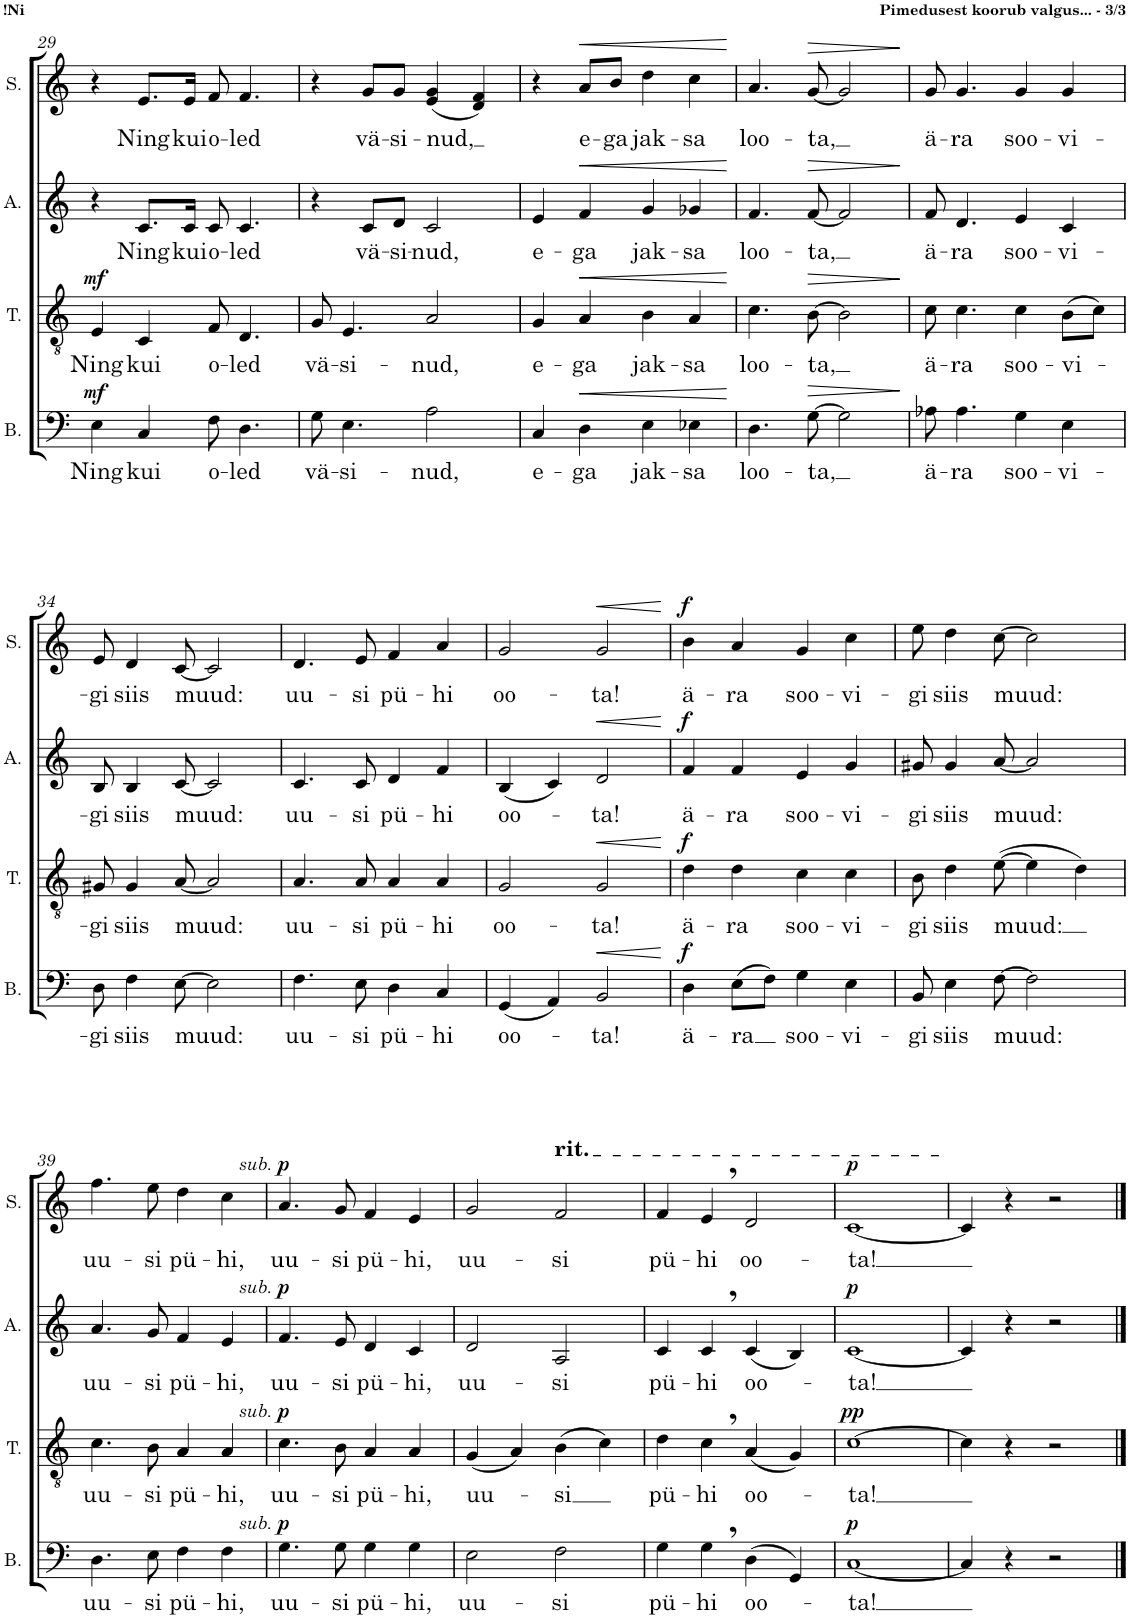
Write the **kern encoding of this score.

**kern	**text	**dynam	**kern	**text	**dynam	**kern	**text	**dynam	**kern	**text	**dynam
*part4	*part4	*part4	*part3	*part3	*part3	*part2	*part2	*part2	*part1	*part1	*part1
*staff4	*staff4	*staff4	*staff3	*staff3	*staff3	*staff2	*staff2	*staff2	*staff1	*staff1	*staff1
*I"Bass	*	*	*I"Tenor	*	*	*I"Alt	*	*	*I"Sopran	*	*
*I'B.	*	*	*I'T.	*	*	*I'A.	*	*	*I'S.	*	*
!!LO:PB:g=z
*clefF4	*	*	*clefGv2	*	*	*clefG2	*	*	*clefG2	*	*
*k[]	*	*	*k[]	*	*	*k[]	*	*	*k[]	*	*
*M4/4	*	*	*M4/4	*	*	*M4/4	*	*	*M4/4	*	*
=29	=29	=29	=29	=29	=29	=29	=29	=29	=29	=29	=29
!	!LO:LY:b	!LO:DY:a	!	!LO:LY:b	!LO:DY:a	!	!	!	!	!	!
4E\	Ning	mf	4E/	Ning	mf	4r	.	.	4r	.	.
!	!LO:LY:b	!	!	!LO:LY:b	!	!	!LO:LY:b	!	!	!LO:LY:b	!
4C/	kui	.	4C/	kui	.	8.c/L	Ning	.	8.e/L	Ning	.
!	!	!	!	!	!	!	!LO:LY:b	!	!	!LO:LY:b	!
.	.	.	.	.	.	16c/Jk	kui	.	16e/Jk	kui	.
!	!LO:LY:b	!	!	!LO:LY:b	!	!	!LO:LY:b	!	!	!LO:LY:b	!
8F\	o-	.	8F/	o-	.	8c/	o-	.	8f/	o-	.
!	!LO:LY:b	!	!	!LO:LY:b	!	!	!LO:LY:b	!	!	!LO:LY:b	!
4.D\	-led	.	4.D/	-led	.	4.c/	-led	.	4.f/	-led	.
=30	=30	=30	=30	=30	=30	=30	=30	=30	=30	=30	=30
!	!LO:LY:b	!	!	!LO:LY:b	!	!	!	!	!	!	!
8G\	vä-	.	8G/	vä-	.	4r	.	.	4r	.	.
!	!LO:LY:b	!	!	!LO:LY:b	!	!	!	!	!	!	!
4.E\	-si-	.	4.E/	-si-	.	.	.	.	.	.	.
!	!	!	!	!	!	!	!LO:LY:b	!	!	!LO:LY:b	!
.	.	.	.	.	.	8c/L	vä-	.	8g/L	vä-	.
!	!	!	!	!	!	!	!LO:LY:b	!	!	!LO:LY:b	!
.	.	.	.	.	.	8d/J	-si-	.	8g/J	-si-	.
!	!LO:LY:b	!	!	!LO:LY:b	!	!	!LO:LY:b	!	!	!LO:LY:b	!
2A\	-nud,	.	2A/	-nud,	.	2c/	-nud,	.	(4e/ 4g/	-nud,	.
.	.	.	.	.	.	.	.	.	4d/ 4f/)	.	.
=31	=31	=31	=31	=31	=31	=31	=31	=31	=31	=31	=31
!	!LO:LY:b	!	!	!LO:LY:b	!	!	!LO:LY:b	!	!	!	!
4C/	e-	.	4G/	e-	.	4e/	e-	.	4r	.	.
!	!LO:LY:b	!LO:HP:b	!	!LO:LY:b	!LO:HP:b	!	!LO:LY:b	!LO:HP:b	!	!LO:LY:b	!LO:HP:b
4D\	-ga	<	4A/	-ga	<	4f/	-ga	<	8a/L	e-	<
!	!	!	!	!	!	!	!	!	!	!LO:LY:b	!
.	.	.	.	.	.	.	.	.	8b/J	-ga	.
!	!LO:LY:b	!	!	!LO:LY:b	!	!	!LO:LY:b	!	!	!LO:LY:b	!
4E\	jak-	.	4B\	jak-	.	4g/	jak-	.	4dd\	jak-	.
!	!LO:LY:b	!	!	!LO:LY:b	!	!	!LO:LY:b	!	!	!LO:LY:b	!
4E-X\	-sa	.	4A/	-sa	.	4g-X/	-sa	.	4cc\	-sa	.
.	.	[	.	.	[	.	.	[	.	.	[
=32	=32	=32	=32	=32	=32	=32	=32	=32	=32	=32	=32
!	!LO:LY:b	!	!	!LO:LY:b	!	!	!LO:LY:b	!	!	!LO:LY:b	!
4.D\	loo-	.	4.c\	loo-	.	4.f/	loo-	.	4.a/	loo-	.
!	!LO:LY:b	!LO:HP:b	!	!LO:LY:b	!LO:HP:b	!	!LO:LY:b	!LO:HP:b	!	!LO:LY:b	!LO:HP:b
[8G\	-ta,	>	[8B\	-ta,	>	[8f/	-ta,	>	[8g/	-ta,	>
2G\]	.	.	2B\]	.	.	2f/]	.	.	2g/]	.	.
.	.	]	.	.	]	.	.	]	.	.	]
=33	=33	=33	=33	=33	=33	=33	=33	=33	=33	=33	=33
!	!LO:LY:b	!	!	!LO:LY:b	!	!	!LO:LY:b	!	!	!LO:LY:b	!
8A-X\	ä-	.	8c\	ä-	.	8f/	ä-	.	8g/	ä-	.
!	!LO:LY:b	!	!	!LO:LY:b	!	!	!LO:LY:b	!	!	!LO:LY:b	!
4.A-\	-ra	.	4.c\	-ra	.	4.d/	-ra	.	4.g/	-ra	.
!	!LO:LY:b	!	!	!LO:LY:b	!	!	!LO:LY:b	!	!	!LO:LY:b	!
4G\	soo-	.	4c\	soo-	.	4e/	soo-	.	4g/	soo-	.
!	!LO:LY:b	!	!	!LO:LY:b	!	!	!LO:LY:b	!	!	!LO:LY:b	!
4E\	-vi-	.	(8B\L	-vi-	.	4c/	-vi-	.	4g/	-vi-	.
.	.	.	8c\J)	.	.	.	.	.	.	.	.
!!LO:LB:g=z
=34	=34	=34	=34	=34	=34	=34	=34	=34	=34	=34	=34
!	!LO:LY:b	!	!	!LO:LY:b	!	!	!LO:LY:b	!	!	!LO:LY:b	!
8D\	-gi	.	8G#X/	-gi	.	8B/	-gi	.	8e/	-gi	.
!	!LO:LY:b	!	!	!LO:LY:b	!	!	!LO:LY:b	!	!	!LO:LY:b	!
4F\	siis	.	4G#/	siis	.	4B/	siis	.	4d/	siis	.
!	!LO:LY:b	!	!	!LO:LY:b	!	!	!LO:LY:b	!	!	!LO:LY:b	!
[8E\	muud:	.	[8A/	muud:	.	[8c/	muud:	.	[8c/	muud:	.
2E\]	.	.	2A/]	.	.	2c/]	.	.	2c/]	.	.
=35	=35	=35	=35	=35	=35	=35	=35	=35	=35	=35	=35
!	!LO:LY:b	!	!	!LO:LY:b	!	!	!LO:LY:b	!	!	!LO:LY:b	!
4.F\	uu-	.	4.A/	uu-	.	4.c/	uu-	.	4.d/	uu-	.
!	!LO:LY:b	!	!	!LO:LY:b	!	!	!LO:LY:b	!	!	!LO:LY:b	!
8E\	-si	.	8A/	-si	.	8c/	-si	.	8e/	-si	.
!	!LO:LY:b	!	!	!LO:LY:b	!	!	!LO:LY:b	!	!	!LO:LY:b	!
4D\	pü-	.	4A/	pü-	.	4d/	pü-	.	4f/	pü-	.
!	!LO:LY:b	!	!	!LO:LY:b	!	!	!LO:LY:b	!	!	!LO:LY:b	!
4C/	-hi	.	4A/	-hi	.	4f/	-hi	.	4a/	-hi	.
=36	=36	=36	=36	=36	=36	=36	=36	=36	=36	=36	=36
!	!LO:LY:b	!	!	!LO:LY:b	!	!	!LO:LY:b	!	!	!LO:LY:b	!
(4GG/	oo-	.	2G/	oo-	.	(4B/	oo-	.	2g/	oo-	.
4AA/)	.	.	.	.	.	4c/)	.	.	.	.	.
!	!LO:LY:b	!LO:HP:b	!	!LO:LY:b	!LO:HP:b	!	!LO:LY:b	!LO:HP:b	!	!LO:LY:b	!LO:HP:b
2BB/	-ta!	<	2G/	-ta!	<	2d/	-ta!	<	2g/	-ta!	<
.	.	[	.	.	[	.	.	[	.	.	[
=37	=37	=37	=37	=37	=37	=37	=37	=37	=37	=37	=37
!	!LO:LY:b	!LO:DY:a	!	!LO:LY:b	!LO:DY:a	!	!LO:LY:b	!LO:DY:a	!	!LO:LY:b	!LO:DY:a
4D\	ä-	f	4d\	ä-	f	4f/	ä-	f	4b\	ä-	f
!	!LO:LY:b	!	!	!LO:LY:b	!	!	!LO:LY:b	!	!	!LO:LY:b	!
(8E\L	-ra	.	4d\	-ra	.	4f/	-ra	.	4a/	-ra	.
8F\J)	.	.	.	.	.	.	.	.	.	.	.
!	!LO:LY:b	!	!	!LO:LY:b	!	!	!LO:LY:b	!	!	!LO:LY:b	!
4G\	soo-	.	4c\	soo-	.	4e/	soo-	.	4g/	soo-	.
!	!LO:LY:b	!	!	!LO:LY:b	!	!	!LO:LY:b	!	!	!LO:LY:b	!
4E\	-vi-	.	4c\	-vi-	.	4g/	-vi-	.	4cc\	-vi-	.
=38	=38	=38	=38	=38	=38	=38	=38	=38	=38	=38	=38
!	!LO:LY:b	!	!	!LO:LY:b	!	!	!LO:LY:b	!	!	!LO:LY:b	!
8BB/	-gi	.	8B\	-gi	.	8g#X/	-gi	.	8ee\	-gi	.
!	!LO:LY:b	!	!	!LO:LY:b	!	!	!LO:LY:b	!	!	!LO:LY:b	!
4E\	siis	.	4d\	siis	.	4g#/	siis	.	4dd\	siis	.
!	!LO:LY:b	!	!	!LO:LY:b	!	!	!LO:LY:b	!	!	!LO:LY:b	!
[8F\	muud:	.	([8e\	muud:	.	[8a/	muud:	.	[8cc\	muud:	.
2F\]	.	.	4e\]	.	.	2a/]	.	.	2cc\]	.	.
.	.	.	4d\)	.	.	.	.	.	.	.	.
!!LO:LB:g=z
=39	=39	=39	=39	=39	=39	=39	=39	=39	=39	=39	=39
!	!LO:LY:b	!	!	!LO:LY:b	!	!	!LO:LY:b	!	!	!LO:LY:b	!
4.D\	uu-	.	4.c\	uu-	.	4.a/	uu-	.	4.ff\	uu-	.
!	!LO:LY:b	!	!	!LO:LY:b	!	!	!LO:LY:b	!	!	!LO:LY:b	!
8E\	-si	.	8B\	-si	.	8g/	-si	.	8ee\	-si	.
!	!LO:LY:b	!	!	!LO:LY:b	!	!	!LO:LY:b	!	!	!LO:LY:b	!
4F\	pü-	.	4A/	pü-	.	4f/	pü-	.	4dd\	pü-	.
!	!LO:LY:b	!	!	!LO:LY:b	!	!	!LO:LY:b	!	!	!LO:LY:b	!
4F\	-hi,	.	4A/	-hi,	.	4e/	-hi,	.	4cc\	-hi,	.
=40	=40	=40	=40	=40	=40	=40	=40	=40	=40	=40	=40
!	!LO:LY:b	!LO:DY:a	!	!LO:LY:b	!	!	!LO:LY:b	!	!	!LO:LY:b	!
!	!	!LO:DY:n=1:a	!	!	!LO:DY:a	!	!	!	!	!	!
!	!	!	!	!	!LO:DY:n=1:a	!	!	!LO:DY:a	!	!	!
!	!	!	!	!	!	!	!	!LO:DY:n=1:a	!	!	!LO:DY:a
!	!	!	!	!	!	!	!	!	!	!	!LO:DY:n=1:a
4.G\	uu-	other-dynamics p	4.c\	uu-	other-dynamics p	4.f/	uu-	other-dynamics p	4.a/	uu-	other-dynamics p
!	!LO:LY:b	!	!	!LO:LY:b	!	!	!LO:LY:b	!	!	!LO:LY:b	!
8G\	-si	.	8B\	-si	.	8e/	-si	.	8g/	-si	.
!	!LO:LY:b	!	!	!LO:LY:b	!	!	!LO:LY:b	!	!	!LO:LY:b	!
4G\	pü-	.	4A/	pü-	.	4d/	pü-	.	4f/	pü-	.
!	!LO:LY:b	!	!	!LO:LY:b	!	!	!LO:LY:b	!	!	!LO:LY:b	!
4G\	-hi,	.	4A/	-hi,	.	4c/	-hi,	.	4e/	-hi,	.
=41	=41	=41	=41	=41	=41	=41	=41	=41	=41	=41	=41
!	!LO:LY:b	!	!	!LO:LY:b	!	!	!LO:LY:b	!	!	!LO:LY:b	!
2E\	uu-	.	(4G/	uu-	.	2d/	uu-	.	2g/	uu-	.
.	.	.	4A/)	.	.	.	.	.	.	.	.
!	!	!	!	!	!	!	!	!	!LO:TX:a:t=rit.	!	!
!	!LO:LY:b	!	!	!LO:LY:b	!	!	!LO:LY:b	!	!	!LO:LY:b	!
2F\	-si	.	(4B\	-si	.	2A/	-si	.	2f/	-si	.
.	.	.	4c\)	.	.	.	.	.	.	.	.
=42	=42	=42	=42	=42	=42	=42	=42	=42	=42	=42	=42
!	!LO:LY:b	!	!	!LO:LY:b	!	!	!LO:LY:b	!	!	!LO:LY:b	!
4G\	pü-	.	4d\	pü-	.	4c/	pü-	.	4f/	pü-	.
!	!LO:LY:b	!	!	!LO:LY:b	!	!	!LO:LY:b	!	!	!LO:LY:b	!
4G,\	-hi	.	4c,\	-hi	.	4c,/	-hi	.	4e,/	-hi	.
!	!LO:LY:b	!	!	!LO:LY:b	!	!	!LO:LY:b	!	!	!LO:LY:b	!
(4D\	oo-	.	(4A/	oo-	.	(4c/	oo-	.	2d/	oo-	.
4GG/)	.	.	4G/)	.	.	4B/)	.	.	.	.	.
=43	=43	=43	=43	=43	=43	=43	=43	=43	=43	=43	=43
!	!LO:LY:b	!LO:DY:a	!	!LO:LY:b	!LO:DY:a	!	!LO:LY:b	!LO:DY:a	!	!LO:LY:b	!LO:DY:a
[1C	-ta!	p	[1c	-ta!	pp	[1c	-ta!	p	[1c	-ta!	p
=44	=44	=44	=44	=44	=44	=44	=44	=44	=44	=44	=44
4C/]	.	.	4c\]	.	.	4c/]	.	.	4c/]	.	.
4r	.	.	4r	.	.	4r	.	.	4r	.	.
2r	.	.	2r	.	.	2r	.	.	2r	.	.
==	==	==	==	==	==	==	==	==	==	==	==
*-	*-	*-	*-	*-	*-	*-	*-	*-	*-	*-	*-
